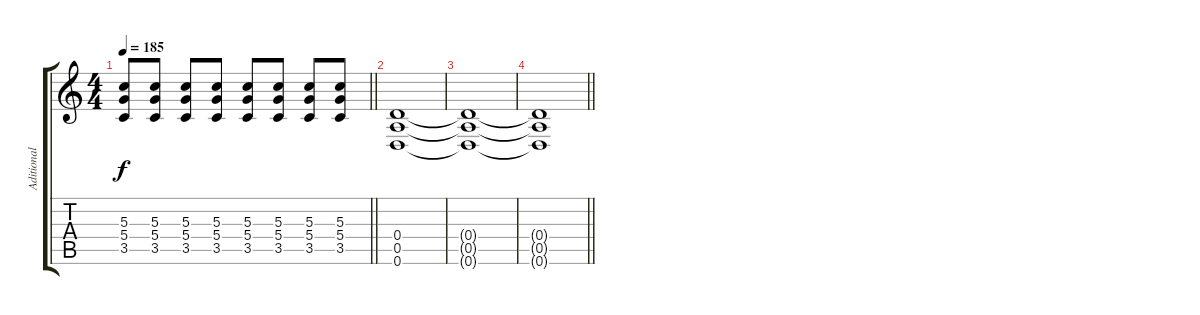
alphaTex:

\track ("Aditional Guitar" "Aditional ") {instrument distortionguitar}
\staff {score tabs}
\tuning (E4 B3 G3 D3 A2 D2) {hide}
\ts (4 4)
\tempo 185
\clef g2
\barLineRight lightlight
\ks c
(5.3 5.4 3.5).8{dy f} (5.3 5.4 3.5).8 (5.3 5.4 3.5).8 (5.3 5.4 3.5).8 (5.3 5.4 3.5).8 (5.3 5.4 3.5).8 (5.3 5.4 3.5).8 (5.3 5.4 3.5).8 |
(0.4 0.5 0.6).1 |
(0.4{t} 0.5{t} 0.6{t}).1 |
\barLineRight lightlight
(0.4{t} 0.5{t} 0.6{t}).1
